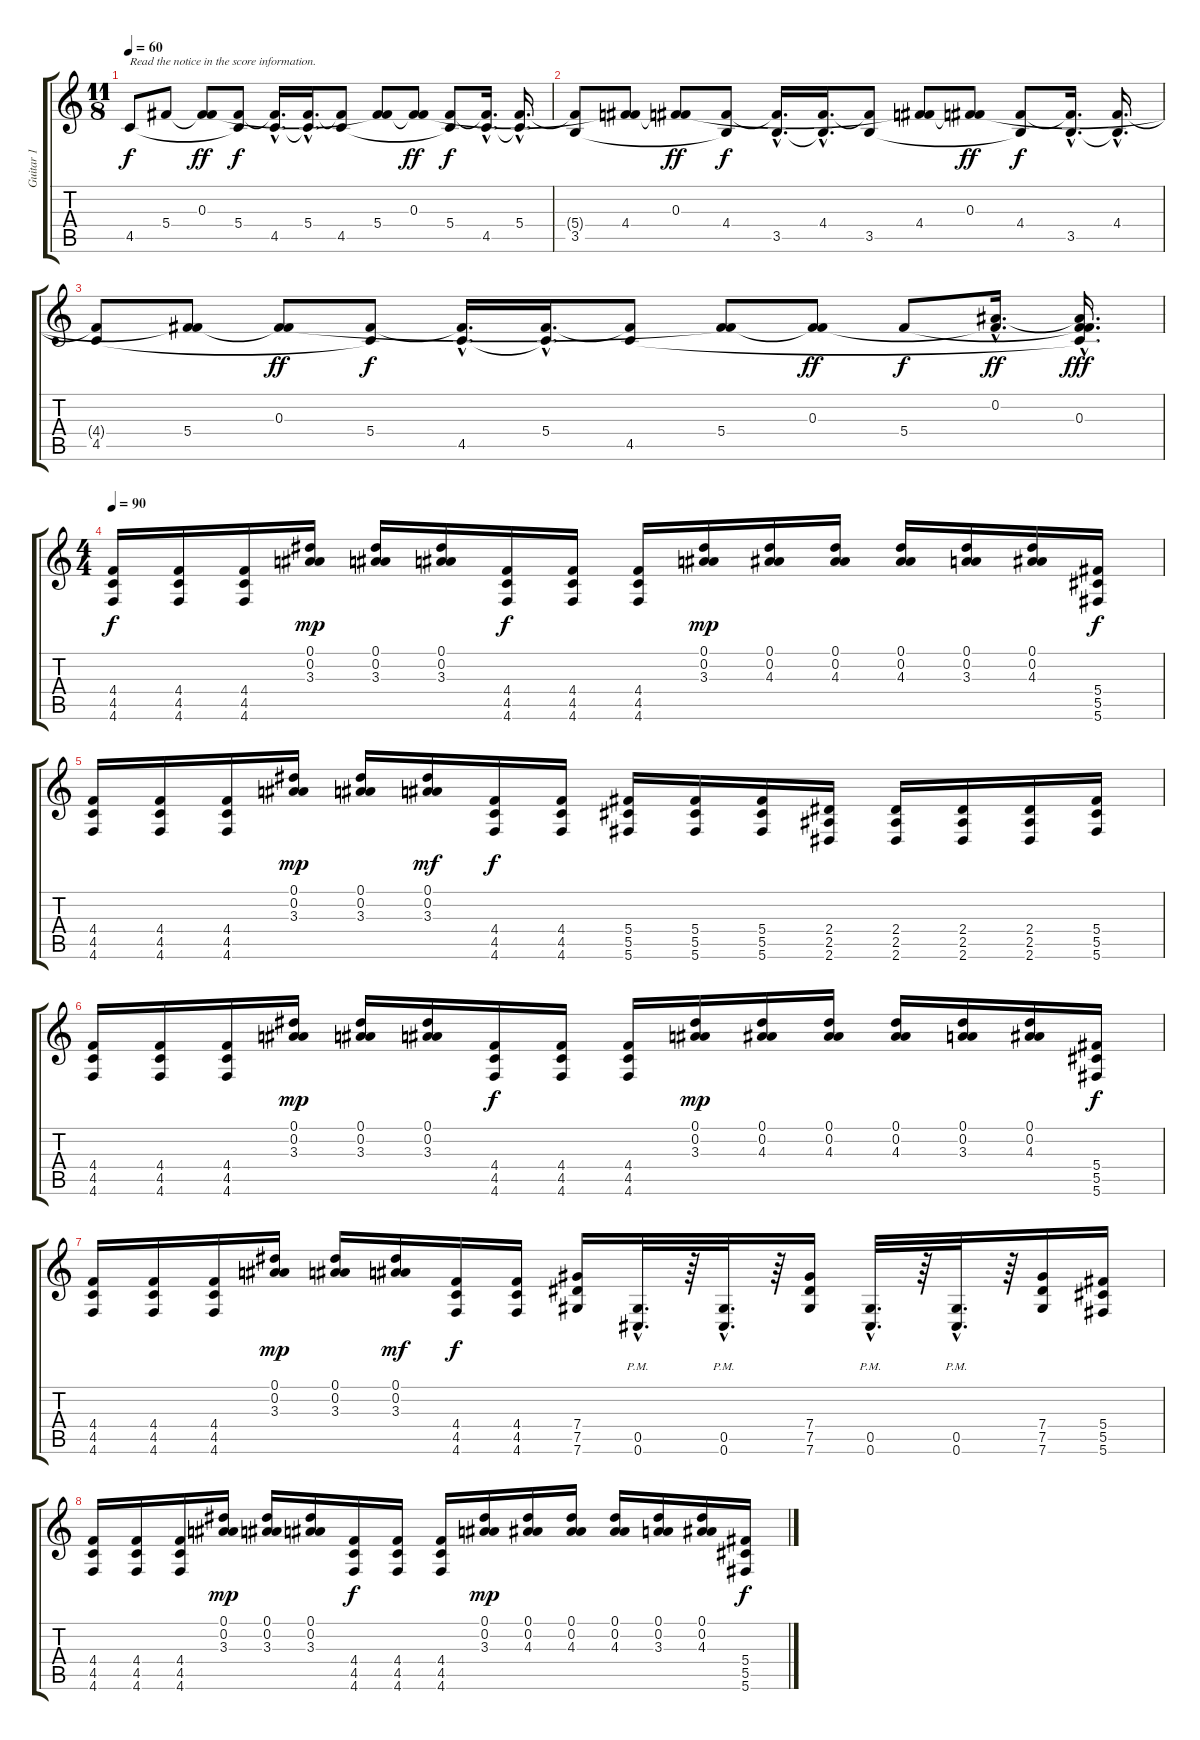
\track ("Guitar 1" "Guitar 1") {instrument distortionguitar}
\staff {score tabs}
\tuning (Eb4 Bb3 Gb3 Db3 Ab2 Db2) {hide}
\ts (11 8)
\tempo 60
\clef g2
\ks c
4.5.8{txt "Read the notice in the score information." dy f volume 10 instrument electricguitarjazz} 5.4.8 (0.3 5.4{t}).8{dy ff} (5.4 4.5{t}).8{dy f} (5.4{hac t} 4.5{hac}).16{d} (5.4{hac} 4.5{hac t}).16{d} (5.4{t} 4.5).8 (0.3{t} 5.4).8 (0.3 5.4{t}).8{dy ff} (5.4 4.5{t}).8{dy f} (5.4{hac t} 4.5{hac}).16{d} (5.4{hac} 4.5{hac t}).16{d} |
(5.4{t} 3.5).8 (0.3{t} 4.4).8 (0.3 4.4{t}).8{dy ff} (4.4 3.5{t}).8{dy f} (4.4{hac t} 3.5{hac}).16{d} (4.4{hac} 3.5{hac t}).16{d} (4.4{t} 3.5).8 (0.3{t} 4.4).8 (0.3 4.4{t}).8{dy ff} (4.4 3.5{t}).8{dy f} (4.4{hac t} 3.5{hac}).16{d} (4.4{hac} 3.5{hac t}).16{d} |
(4.4{t} 4.5).8 (0.3{t} 5.4).8 (0.3 5.4{t}).8{dy ff} (5.4 4.5{t}).8{dy f} (5.4{hac t} 4.5{hac}).16{d} (5.4{hac} 4.5{hac t}).16{d} (5.4{t} 4.5).8 (0.3{t} 5.4).8 (0.3 5.4{t}).8{dy ff} 5.4.8{dy f} (0.2{hac} 0.3{hac t}).16{d dy ff} (0.2{hac t} 0.3{hac} 5.4{hac t} 4.5{hac t}).16{d dy fff} |
\ts (4 4)
\tempo 90
(4.4 4.5 4.6).16{dy f volume 16 instrument distortionguitar} (4.4 4.5 4.6).16 (4.4 4.5 4.6).16 (0.1 0.2 3.3).16{dy mp} (0.1 0.2 3.3).16 (0.1 0.2 3.3).16 (4.4 4.5 4.6).16{dy f} (4.4 4.5 4.6).16 (4.4 4.5 4.6).16 (0.1 0.2 3.3).16{dy mp} (0.1 0.2 4.3).16 (0.1 0.2 4.3).16 (0.1 0.2 4.3).16 (0.1 0.2 3.3).16 (0.1 0.2 4.3).16 (5.4 5.5 5.6).16{dy f} |
(4.4 4.5 4.6).16 (4.4 4.5 4.6).16 (4.4 4.5 4.6).16 (0.1 0.2 3.3).16{dy mp} (0.1 0.2 3.3).16 (0.1 0.2 3.3).16{dy mf} (4.4 4.5 4.6).16{dy f} (4.4 4.5 4.6).16 (5.4 5.5 5.6).16 (5.4 5.5 5.6).16 (5.4 5.5 5.6).16 (2.4 2.5 2.6).16 (2.4 2.5 2.6).16 (2.4 2.5 2.6).16 (2.4 2.5 2.6).16 (5.4 5.5 5.6).16 |
(4.4 4.5 4.6).16 (4.4 4.5 4.6).16 (4.4 4.5 4.6).16 (0.1 0.2 3.3).16{dy mp} (0.1 0.2 3.3).16 (0.1 0.2 3.3).16 (4.4 4.5 4.6).16{dy f} (4.4 4.5 4.6).16 (4.4 4.5 4.6).16 (0.1 0.2 3.3).16{dy mp} (0.1 0.2 4.3).16 (0.1 0.2 4.3).16 (0.1 0.2 4.3).16 (0.1 0.2 3.3).16 (0.1 0.2 4.3).16 (5.4 5.5 5.6).16{dy f} |
(4.4 4.5 4.6).16 (4.4 4.5 4.6).16 (4.4 4.5 4.6).16 (0.1 0.2 3.3).16{dy mp} (0.1 0.2 3.3).16 (0.1 0.2 3.3).16{dy mf} (4.4 4.5 4.6).16{dy f} (4.4 4.5 4.6).16 (7.4 7.5 7.6).16 (0.5{hac pm} 0.6{hac pm}).32{d} r.64 (0.5{hac pm} 0.6{hac pm}).32{d} r.64 (7.4 7.5 7.6).16 (0.5{hac pm} 0.6{hac pm}).32{d} r.64 (0.5{hac pm} 0.6{hac pm}).32{d} r.64 (7.4 7.5 7.6).16 (5.4 5.5 5.6).16 |
(4.4 4.5 4.6).16 (4.4 4.5 4.6).16 (4.4 4.5 4.6).16 (0.1 0.2 3.3).16{dy mp} (0.1 0.2 3.3).16 (0.1 0.2 3.3).16 (4.4 4.5 4.6).16{dy f} (4.4 4.5 4.6).16 (4.4 4.5 4.6).16 (0.1 0.2 3.3).16{dy mp} (0.1 0.2 4.3).16 (0.1 0.2 4.3).16 (0.1 0.2 4.3).16 (0.1 0.2 3.3).16 (0.1 0.2 4.3).16 (5.4 5.5 5.6).16{dy f}
